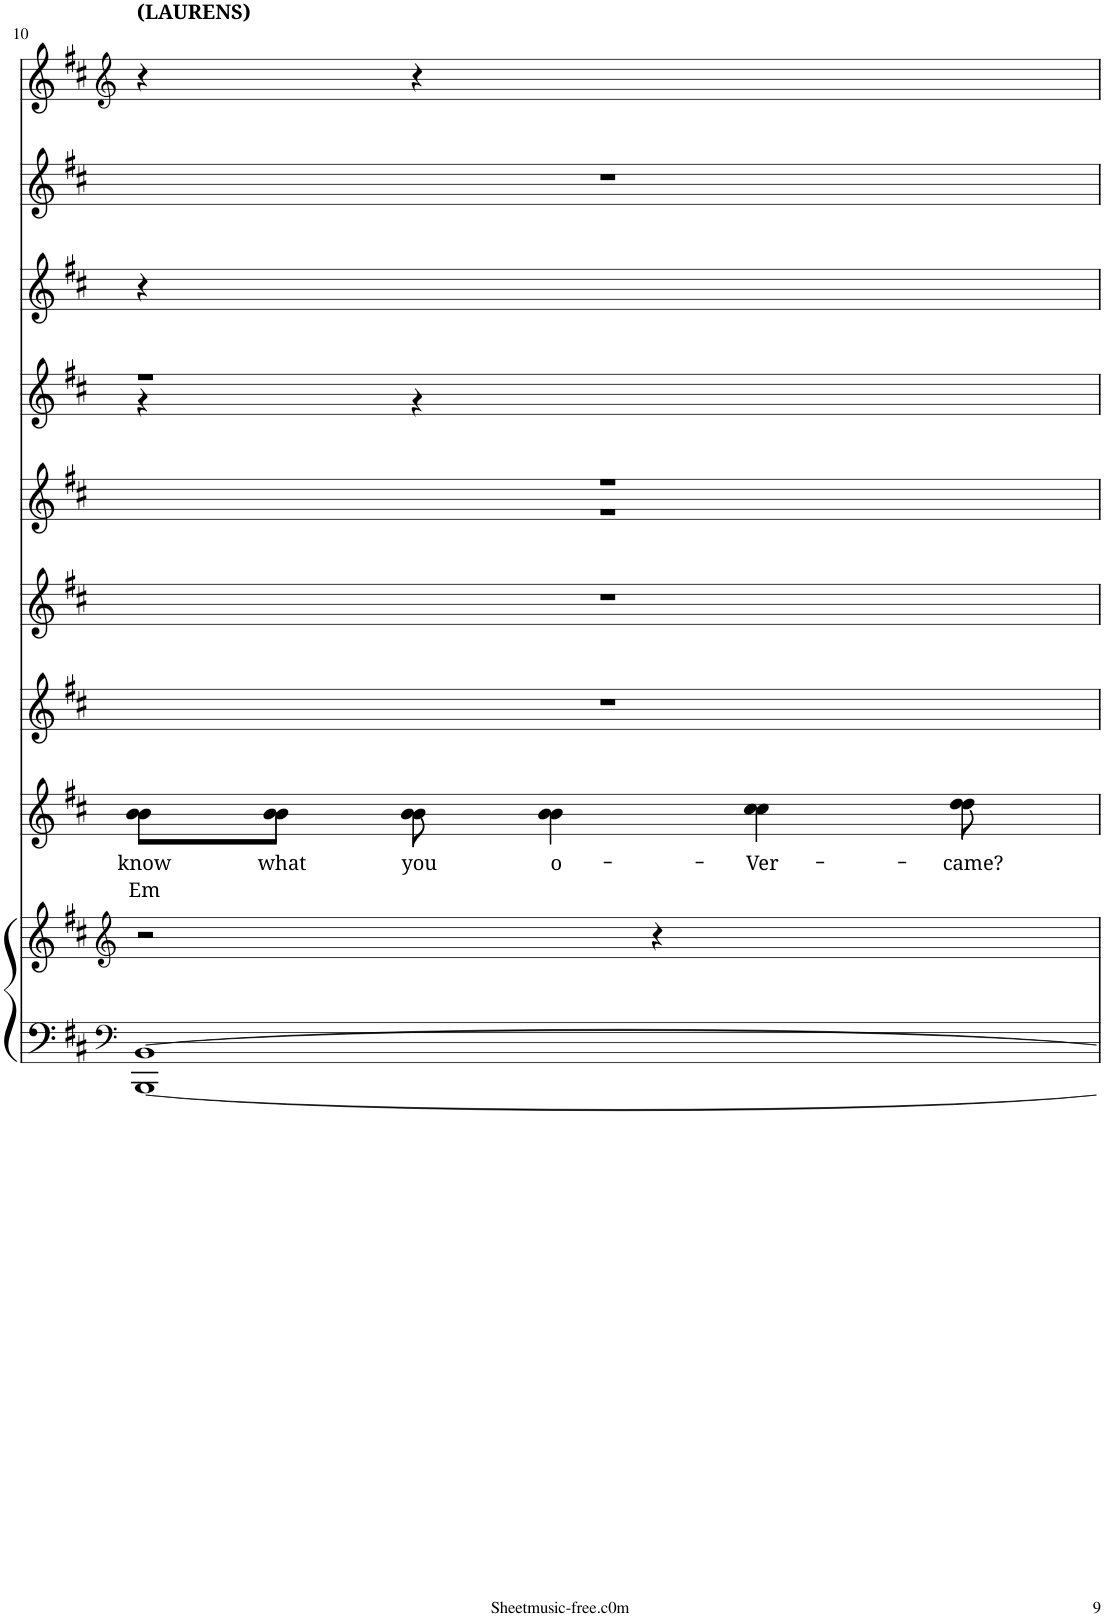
**kern	**kern	**kern	**text	**text	**kern	**kern	**kern	**kern	**kern	**kern	**kern
*part9	*part9	*part8	*part8	*part8	*part7	*part6	*part5	*part4	*part3	*part2	*part1
*staff10	*staff9	*staff8	*staff8	*staff8	*staff7	*staff6	*staff5	*staff4	*staff3	*staff2	*staff1
!!LO:PB:g=z
*clefF4	*clefG2	*clefG2	*	*	*clefG2	*clefG2	*clefG2	*clefG2	*clefG2	*clefG2	*clefG2
*k[f#c#]	*k[f#c#]	*k[f#c#]	*	*	*k[f#c#]	*k[f#c#]	*k[f#c#]	*k[f#c#]	*k[f#c#]	*k[f#c#]	*k[f#c#]
*M2/2	*M2/2	*	*	*	*	*	*	*	*	*	*M2/2
=10	=10	=10	=10	=10	=10	=10	=10	=10	=10	=10	=10
*^	*	*^	*	*	*	*	*	*	*	*	*
!	!	!	!	!	!	!	!	!	!	!	!	!	!LO:TX:a:B:t=(LAURENS)
!	!	!	!	!	!LO:LY:b	!LO:LY:b	!	!	!	!	!	!	!
*	*	*	*	*	*	*	*	*	*^	*^	*	*	*
*	*	*	*	*	*	*	*	*	*	*^	*	*	*	*	*
[1BB	[1BBB	2r	8b\L	8b\L	know	Em	1r	1r	1r	1r	1r	1r	4r	4r	1r	4r
!	!	!	!	!	!LO:LY:b	!	!	!	!	!	!	!	!	!	!	!
.	.	.	8b\J	8b\J	what	.	.	.	.	.	.	.	.	.	.	.
!	!	!	!	!	!LO:LY:b	!	!	!	!	!	!	!	!	!	!	!
.	.	.	8b\	8b\	you	.	.	.	.	.	.	.	4r	2.ryy	.	4r
!	!	!	!	!	!LO:LY:b	!	!	!	!	!	!	!	!	!	!	!
.	.	.	4b\	4b\	o-	.	.	.	.	.	.	.	.	.	.	.
.	.	4r	.	.	.	.	.	.	.	.	.	.	2ryy	.	.	2ryy
!	!	!	!	!	!LO:LY:b	!	!	!	!	!	!	!	!	!	!	!
.	.	.	4cc#\	4cc#\	-Ver-	.	.	.	.	.	.	.	.	.	.	.
.	.	4ryy	.	.	.	.	.	.	.	.	.	.	.	.	.	.
!	!	!	!	!	!LO:LY:b	!	!	!	!	!	!	!	!	!	!	!
.	.	.	8dd\	8dd\	-came?	.	.	.	.	.	.	.	.	.	.	.
*	*	*	*	*	*	*	*	*	*v	*v	*v	*	*	*	*	*
*v	*v	*	*v	*v	*	*	*	*	*	*v	*v	*	*	*
=	=	=	=	=	=	=	=	=	=	=	=
*-	*-	*-	*-	*-	*-	*-	*-	*-	*-	*-	*-
